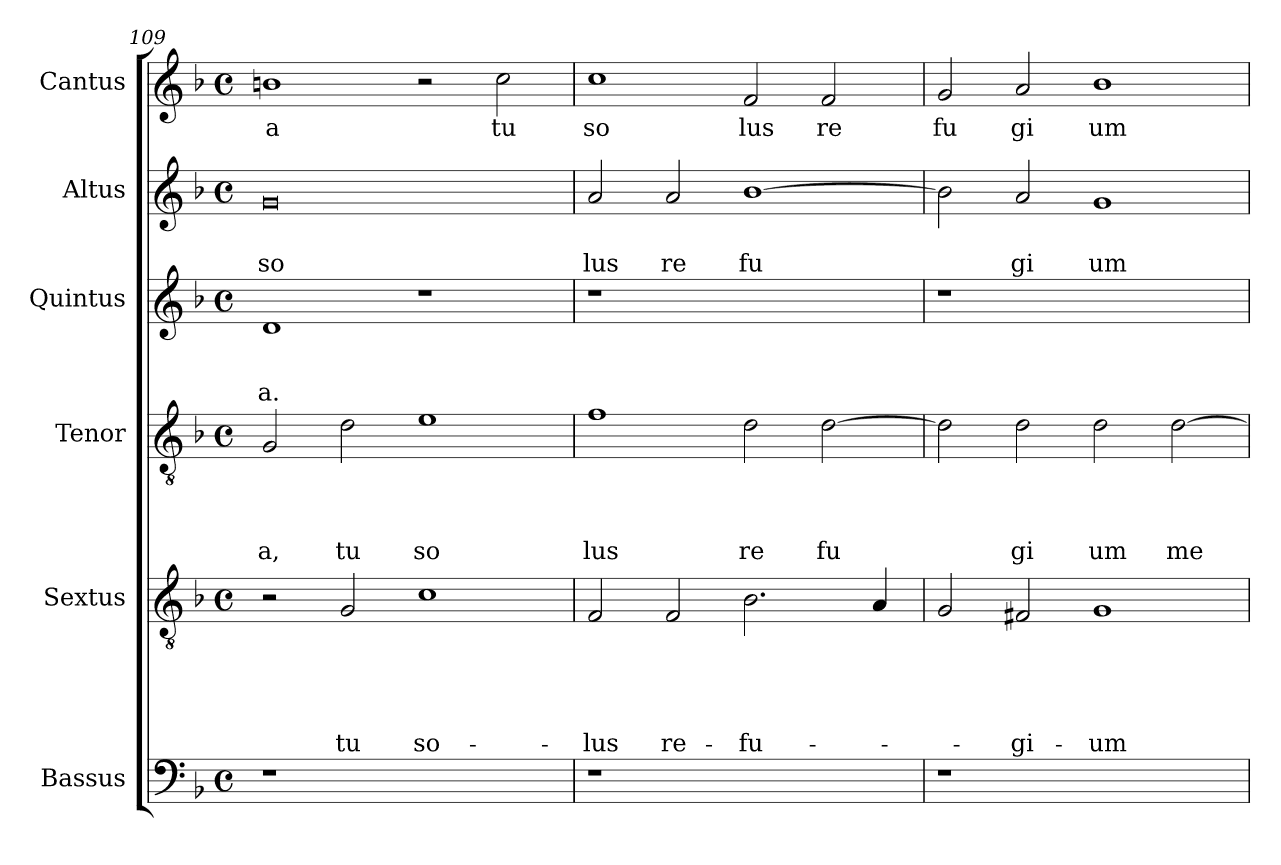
**kern	**kern	**text	**text	**text	**text	**text	**kern	**text	**text	**text	**text	**kern	**text	**text	**text	**kern	**text	**text	**kern	**text
*part6	*part5	*part5	*part5	*part5	*part5	*part5	*part4	*part4	*part4	*part4	*part4	*part3	*part3	*part3	*part3	*part2	*part2	*part2	*part1	*part1
*staff6	*staff5	*staff5	*staff5	*staff5	*staff5	*staff5	*staff4	*staff4	*staff4	*staff4	*staff4	*staff3	*staff3	*staff3	*staff3	*staff2	*staff2	*staff2	*staff1	*staff1
*I"Bassus	*I"Sextus	*	*	*	*	*	*I"Tenor	*	*	*	*	*I"Quintus	*	*	*	*I"Altus	*	*	*I"Cantus	*
*I'Bassus	*I'Sextus	*	*	*	*	*	*I'Tenor	*	*	*	*	*I'Quintus	*	*	*	*I'Altus	*	*	*I'Cantus	*
*clefF4	*clefGv2	*	*	*	*	*	*clefGv2	*	*	*	*	*clefG2	*	*	*	*clefG2	*	*	*clefG2	*
*k[b-]	*k[b-]	*	*	*	*	*	*k[b-]	*	*	*	*	*k[b-]	*	*	*	*k[b-]	*	*	*k[b-]	*
*F:	*F:	*	*	*	*	*	*F:	*	*	*	*	*F:	*	*	*	*F:	*	*	*F:	*
*M4/4	*M4/4	*	*	*	*	*	*M4/4	*	*	*	*	*M4/4	*	*	*	*M4/4	*	*	*M4/4	*
*met(c)	*met(c)	*	*	*	*	*	*met(c)	*	*	*	*	*met(c)	*	*	*	*met(c)	*	*	*met(c)	*
=109	=109	=109	=109	=109	=109	=109	=109	=109	=109	=109	=109	=109	=109	=109	=109	=109	=109	=109	=109	=109
!	!	!	!	!	!	!	!	!	!	!	!LO:LY:b	!	!	!	!LO:LY:b	!	!	!LO:LY:b	!	!LO:LY:b
1r	2r	.	.	.	.	.	2G/	.	.	.	a,	1d	.	.	-a.	0g	.	so	1bn	a
!	!	!	!	!	!	!LO:LY:b	!	!	!	!	!LO:LY:b	!	!	!	!	!	!	!	!	!
.	2G/	.	.	.	.	tu	2d\	.	.	.	tu	.	.	.	.	.	.	.	.	.
!	!	!	!	!	!	!LO:LY:b	!	!	!	!	!LO:LY:b	!	!	!	!	!	!	!	!	!
1ryy	1c	.	.	.	.	so-	1e	.	.	.	so	1r	.	.	.	.	.	.	2r	.
!	!	!	!	!	!	!	!	!	!	!	!	!	!	!	!	!	!	!	!	!LO:LY:b
.	.	.	.	.	.	.	.	.	.	.	.	.	.	.	.	.	.	.	2cc\	tu
=110!	=110!	=110!	=110!	=110!	=110!	=110!	=110!	=110!	=110!	=110!	=110!	=110!	=110!	=110!	=110!	=110!	=110!	=110!	=110!	=110!
!	!	!	!	!	!	!LO:LY:b	!	!	!	!	!LO:LY:b	!	!	!	!	!	!	!LO:LY:b	!	!LO:LY:b
1r	2F/	.	.	.	.	-lus	1f	.	.	.	lus	1r	.	.	.	2a/	.	lus	1cc	so
!	!	!	!	!	!	!LO:LY:b	!	!	!	!	!	!	!	!	!	!	!	!LO:LY:b	!	!
.	2F/	.	.	.	.	re-	.	.	.	.	.	.	.	.	.	2a/	.	re	.	.
!	!	!	!	!	!	!LO:LY:b	!	!	!	!	!LO:LY:b	!	!	!	!	!	!	!LO:LY:b	!	!LO:LY:b
1ryy	2.B-\	.	.	.	.	-fu-	2d\	.	.	.	re	1ryy	.	.	.	[>1b-	.	fu	2f/	lus
!	!	!	!	!	!	!	!	!	!	!	!LO:LY:b	!	!	!	!	!	!	!	!	!LO:LY:b
.	.	.	.	.	.	.	[>2d\	.	.	.	fu	.	.	.	.	.	.	.	2f/	re
.	4A/	.	.	.	.	.	.	.	.	.	.	.	.	.	.	.	.	.	.	.
=111!	=111!	=111!	=111!	=111!	=111!	=111!	=111!	=111!	=111!	=111!	=111!	=111!	=111!	=111!	=111!	=111!	=111!	=111!	=111!	=111!
!	!	!	!	!	!	!	!	!	!	!	!	!	!	!	!	!	!	!	!	!LO:LY:b
1r	2G/	.	.	.	.	.	2d\]	.	.	.	.	1r	.	.	.	2b-\]	.	.	2g/	fu
!	!	!	!	!	!	!LO:LY:b	!	!	!	!	!LO:LY:b	!	!	!	!	!	!	!LO:LY:b	!	!LO:LY:b
.	2F#X/	.	.	.	.	-gi-	2d\	.	.	.	gi	.	.	.	.	2a/	.	gi	2a/	gi
!	!	!	!	!	!	!LO:LY:b	!	!	!	!	!LO:LY:b	!	!	!	!	!	!	!LO:LY:b	!	!LO:LY:b
1ryy	1G	.	.	.	.	-um	2d\	.	.	.	um	1ryy	.	.	.	1g	.	um	1b-	um
!	!	!	!	!	!	!	!	!	!	!	!LO:LY:b	!	!	!	!	!	!	!	!	!
.	.	.	.	.	.	.	[>2d\	.	.	.	me	.	.	.	.	.	.	.	.	.
=!	=!	=!	=!	=!	=!	=!	=!	=!	=!	=!	=!	=!	=!	=!	=!	=!	=!	=!	=!	=!
*-	*-	*-	*-	*-	*-	*-	*-	*-	*-	*-	*-	*-	*-	*-	*-	*-	*-	*-	*-	*-
